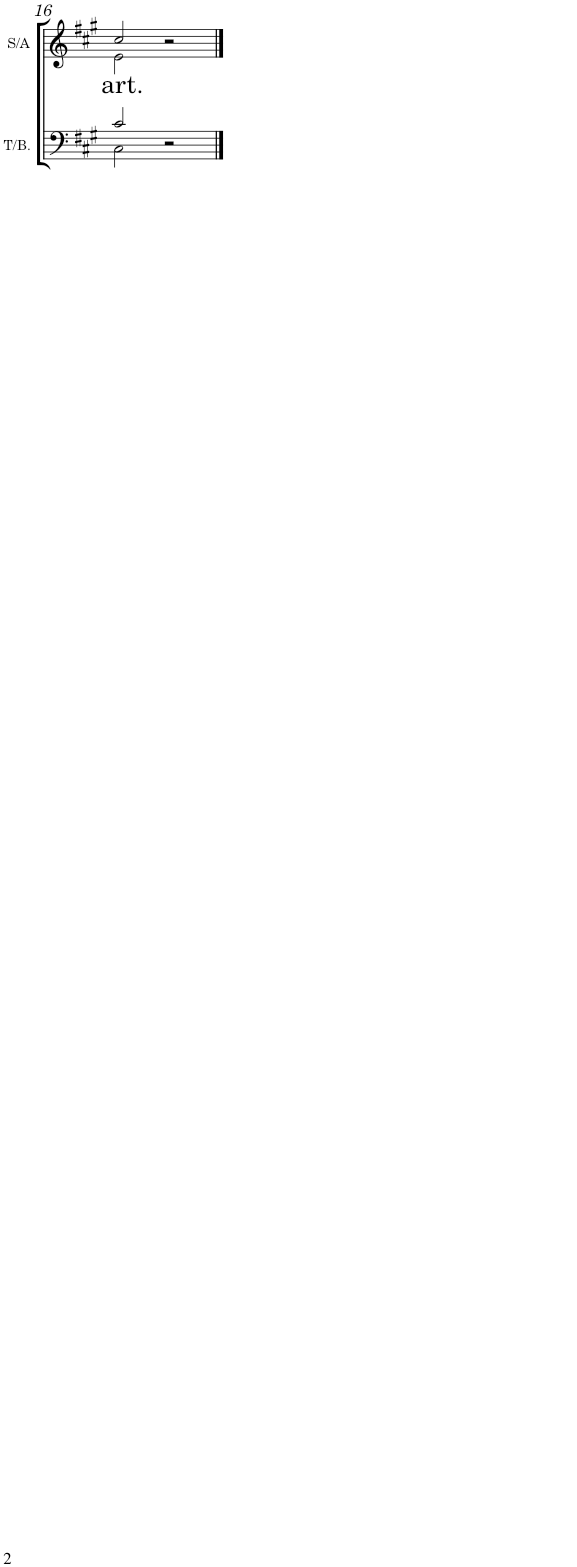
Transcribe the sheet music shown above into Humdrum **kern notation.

**kern	**kern	**text
*part2	*part1	*part1
*staff2	*staff1	*staff1
*I"Tenor/Bass	*I"Soprano/Alto	*
*I'T/B.	*I'S/A	*
!!LO:PB:g=z
*clefF4	*clefG2	*
*k[f#c#g#]	*k[f#c#g#]	*
*M4/4	*M4/4	*
=16	=16	=16
*^	*	*
!	!	!	!LO:LY:b
*	*	*^	*
2c#/	2C#\	2cc#/	2e\	art.
2r	2ryy	2r	2ryy	.
*v	*v	*	*	*
*	*v	*v	*
==	==	==
*-	*-	*-
